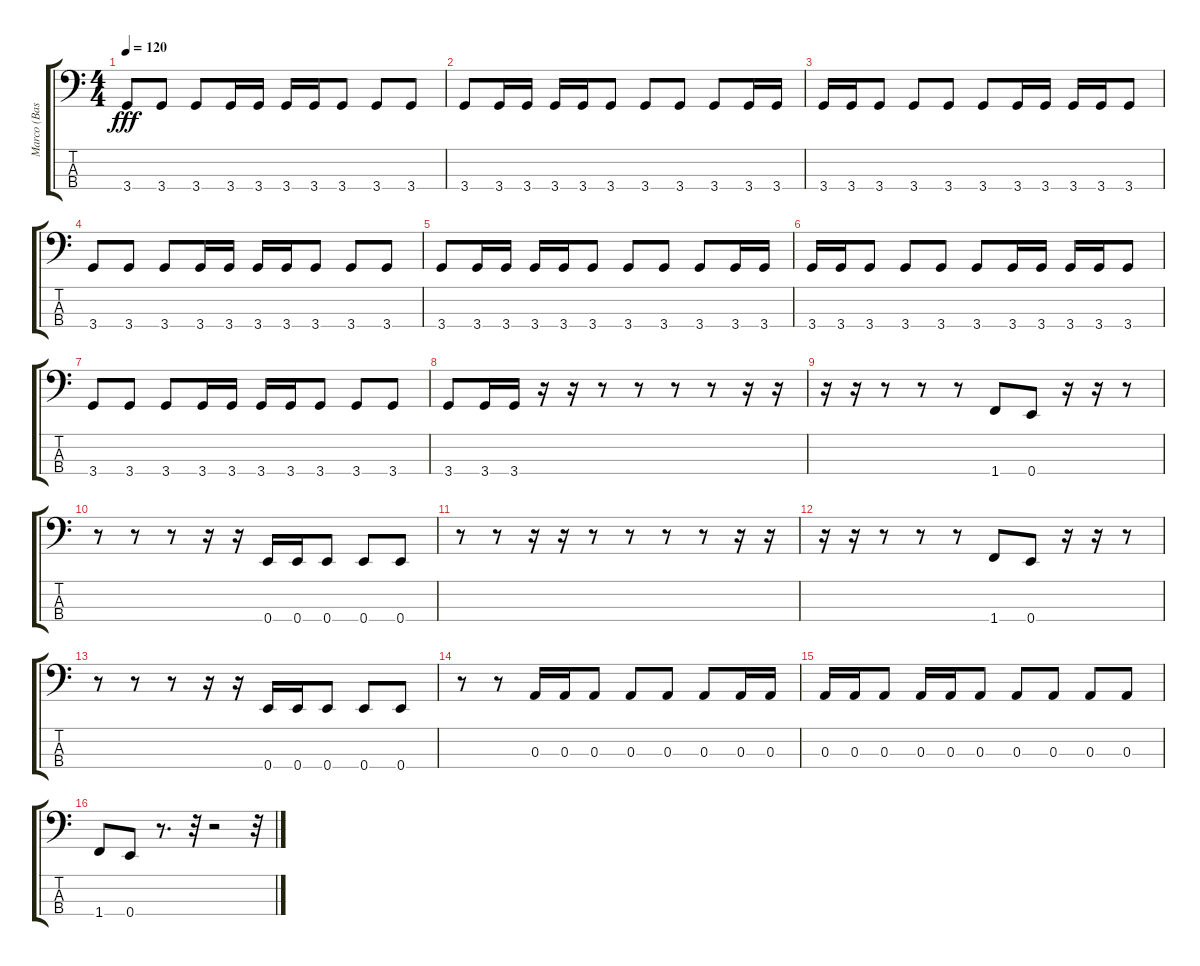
\track ("Marco (Bass)" "Marco (Bas") {instrument electricbasspick}
\staff {score tabs}
\tuning (G2 D2 A1 E1) {hide}
\ts (4 4)
\tempo 120
\clef f4
\ks c
3.4.8{dy fff} 3.4.8 3.4.8 3.4.16 3.4.16 3.4.16 3.4.16 3.4.8 3.4.8 3.4.8 |
3.4.8 3.4.16 3.4.16 3.4.16 3.4.16 3.4.8 3.4.8 3.4.8 3.4.8 3.4.16 3.4.16 |
3.4.16 3.4.16 3.4.8 3.4.8 3.4.8 3.4.8 3.4.16 3.4.16 3.4.16 3.4.16 3.4.8 |
3.4.8 3.4.8 3.4.8 3.4.16 3.4.16 3.4.16 3.4.16 3.4.8 3.4.8 3.4.8 |
3.4.8 3.4.16 3.4.16 3.4.16 3.4.16 3.4.8 3.4.8 3.4.8 3.4.8 3.4.16 3.4.16 |
3.4.16 3.4.16 3.4.8 3.4.8 3.4.8 3.4.8 3.4.16 3.4.16 3.4.16 3.4.16 3.4.8 |
3.4.8 3.4.8 3.4.8 3.4.16 3.4.16 3.4.16 3.4.16 3.4.8 3.4.8 3.4.8 |
3.4.8 3.4.16 3.4.16 r.16 r.16 r.8 r.8 r.8 r.8 r.16 r.16 |
r.16 r.16 r.8 r.8 r.8 1.4.8 0.4.8 r.16 r.16 r.8 |
r.8 r.8 r.8 r.16 r.16 0.4.16 0.4.16 0.4.8 0.4.8 0.4.8 |
r.8 r.8 r.16 r.16 r.8 r.8 r.8 r.8 r.16 r.16 |
r.16 r.16 r.8 r.8 r.8 1.4.8 0.4.8 r.16 r.16 r.8 |
r.8 r.8 r.8 r.16 r.16 0.4.16 0.4.16 0.4.8 0.4.8 0.4.8 |
r.8 r.8 0.3.16 0.3.16 0.3.8 0.3.8 0.3.8 0.3.8 0.3.16 0.3.16 |
0.3.16 0.3.16 0.3.8 0.3.16 0.3.16 0.3.8 0.3.8 0.3.8 0.3.8 0.3.8 |
1.4.8 0.4.8 r.8{d} r.32 r.2 r.32
